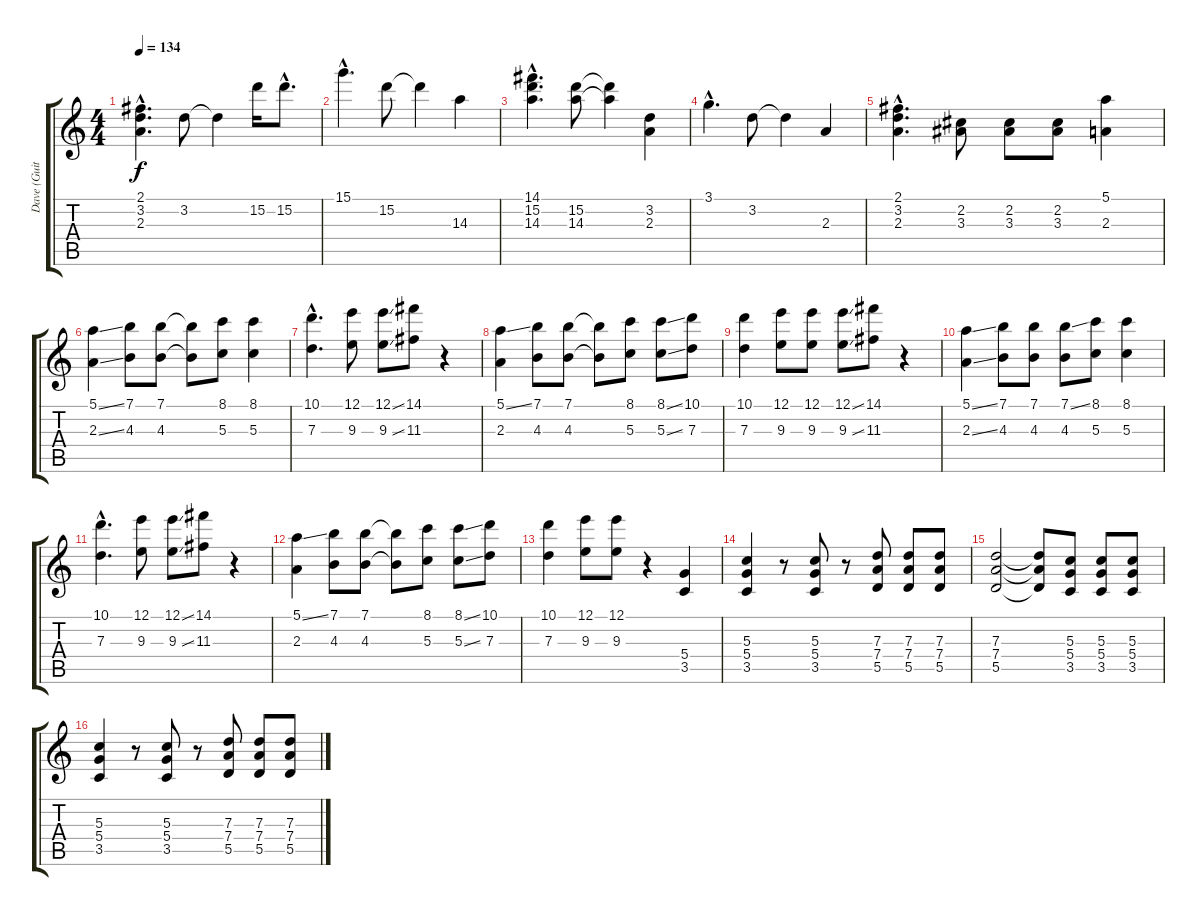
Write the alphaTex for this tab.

\track ("Dave (Guitar 1)" "Dave (Guit") {instrument distortionguitar}
\staff {score tabs}
\tuning (E4 B3 G3 D3 A2 E2) {hide}
\ts (4 4)
\tempo 134
\clef g2
\ks c
(2.1{hac} 3.2{hac} 2.3{hac}).4{d dy f} 3.2.8 3.2{t}.4 15.2.16 15.2{hac}.8{d} |
15.1{hac}.4{d} 15.2.8 15.2{t}.4 14.3.4 |
(14.1{hac} 15.2{hac} 14.3{hac}).4{d} (15.2 14.3).8 (15.2{t} 14.3{t}).4 (3.2 2.3).4 |
3.1{hac}.4{d} 3.2.8 3.2{t}.4 2.3.4 |
(2.1{hac} 3.2{hac} 2.3{hac}).4{d} (2.2 3.3).8 (2.2 3.3).8 (2.2 3.3).8 (5.1 2.3).4 |
(5.1{ss} 2.3{ss}).4 (7.1 4.3).8 (7.1 4.3).8 (7.1{t} 4.3{t}).8 (8.1 5.3).8 (8.1 5.3).4 |
(10.1{hac} 7.3{hac}).4{d} (12.1 9.3).8 (12.1{ss} 9.3{ss}).8 (14.1 11.3).8 r.4 |
(5.1{ss} 2.3).4 (7.1 4.3).8 (7.1 4.3).8 (7.1{t} 4.3{t}).8 (8.1 5.3).8 (8.1{ss} 5.3{ss}).8 (10.1 7.3).8 |
(10.1 7.3).4 (12.1 9.3).8 (12.1 9.3).8 (12.1{ss} 9.3{ss}).8 (14.1 11.3).8 r.4 |
(5.1{ss} 2.3{ss}).4 (7.1 4.3).8 (7.1 4.3).8 (7.1{ss} 4.3).8 (8.1 5.3).8 (8.1 5.3).4 |
(10.1{hac} 7.3{hac}).4{d} (12.1 9.3).8 (12.1{ss} 9.3{ss}).8 (14.1 11.3).8 r.4 |
(5.1{ss} 2.3).4 (7.1 4.3).8 (7.1 4.3).8 (7.1{t} 4.3{t}).8 (8.1 5.3).8 (8.1{ss} 5.3{ss}).8 (10.1 7.3).8 |
(10.1 7.3).4 (12.1 9.3).8 (12.1 9.3).8 r.4 (5.4 3.5).4 |
(5.3 5.4 3.5).4 r.8 (5.3 5.4 3.5).8 r.8 (7.3 7.4 5.5).8 (7.3 7.4 5.5).8 (7.3 7.4 5.5).8 |
(7.3 7.4 5.5).2 (7.3{t} 7.4{t} 5.5{t}).8 (5.3 5.4 3.5).8 (5.3 5.4 3.5).8 (5.3 5.4 3.5).8 |
(5.3 5.4 3.5).4 r.8 (5.3 5.4 3.5).8 r.8 (7.3 7.4 5.5).8 (7.3 7.4 5.5).8 (7.3 7.4 5.5).8
